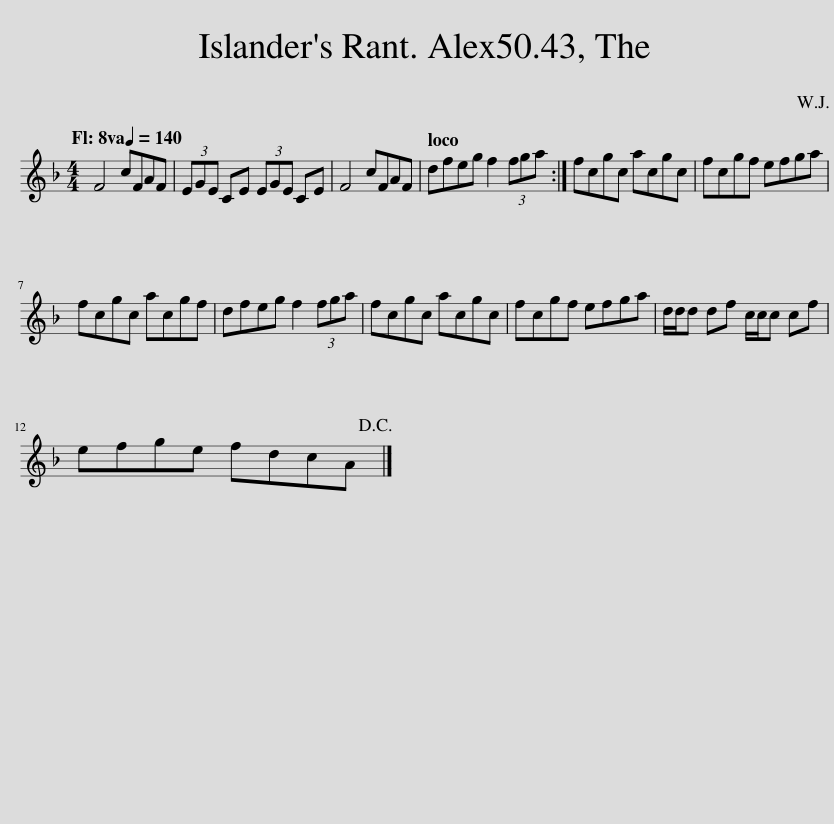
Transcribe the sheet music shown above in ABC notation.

X:1
L:1/8
Q:1/4=140
M:4/4
I:linebreak $
K:F
V:1 treble
V:1
 F4 cFAF | (3EGE CE (3EGE CE | F4 cFAF |[Q:1/4=120] dfeg f2 (3fga :| fcgc acgc | %5
 fcgf efga |$ fcgc acgf | dfeg f2 (3fga | fcgc acgc | fcgf efga | %10
 d/d/d df c/c/c cf |$ efge fdcA!D.C.! |] %12
